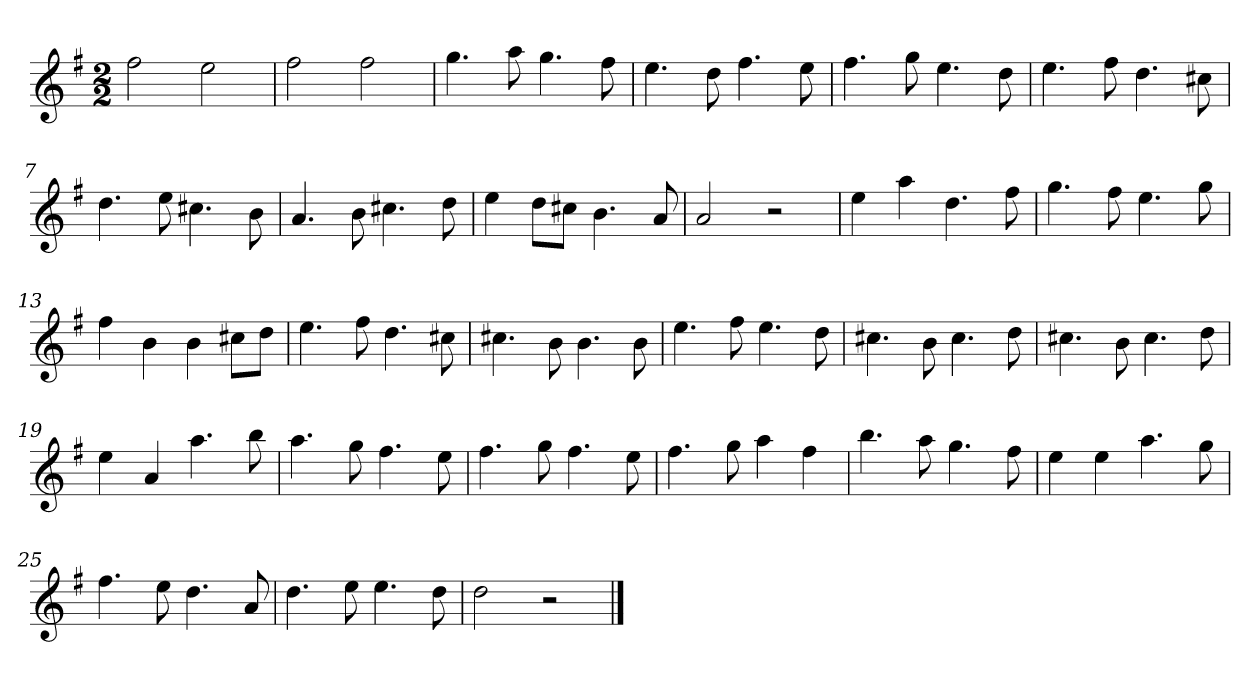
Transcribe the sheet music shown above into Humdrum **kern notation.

**kern
*part1
*staff1
*k[f#]
*M2/2
*MM120
=1
2ff#
2ee
=2
2ff#
2ff#
=3
4.gg
8aa
4.gg
8ff#
=4
4.ee
8dd
4.ff#
8ee
=5
4.ff#
8gg
4.ee
8dd
=6
4.ee
8ff#
4.dd
8cc#X
=7
4.dd
8ee
4.cc#X
8b
=8
4.a
8b
4.cc#X
8dd
=9
4ee
8ddL
8cc#XJ
4.b
8a
=10
2a
2r
=11
4ee
4aa
4.dd
8ff#
=12
4.gg
8ff#
4.ee
8gg
=13
4ff#
4b
4b
8cc#XL
8ddJ
=14
4.ee
8ff#
4.dd
8cc#X
=15
4.cc#X
8b
4.b
8b
=16
4.ee
8ff#
4.ee
8dd
=17
4.cc#X
8b
4.cc#
8dd
=18
4.cc#X
8b
4.cc#
8dd
=19
4ee
4a
4.aa
8bb
=20
4.aa
8gg
4.ff#
8ee
=21
4.ff#
8gg
4.ff#
8ee
=22
4.ff#
8gg
4aa
4ff#
=23
4.bb
8aa
4.gg
8ff#
=24
4ee
4ee
4.aa
8gg
=25
4.ff#
8ee
4.dd
8a
=26
4.dd
8ee
4.ee
8dd
=27
2dd
2r
==
*-
